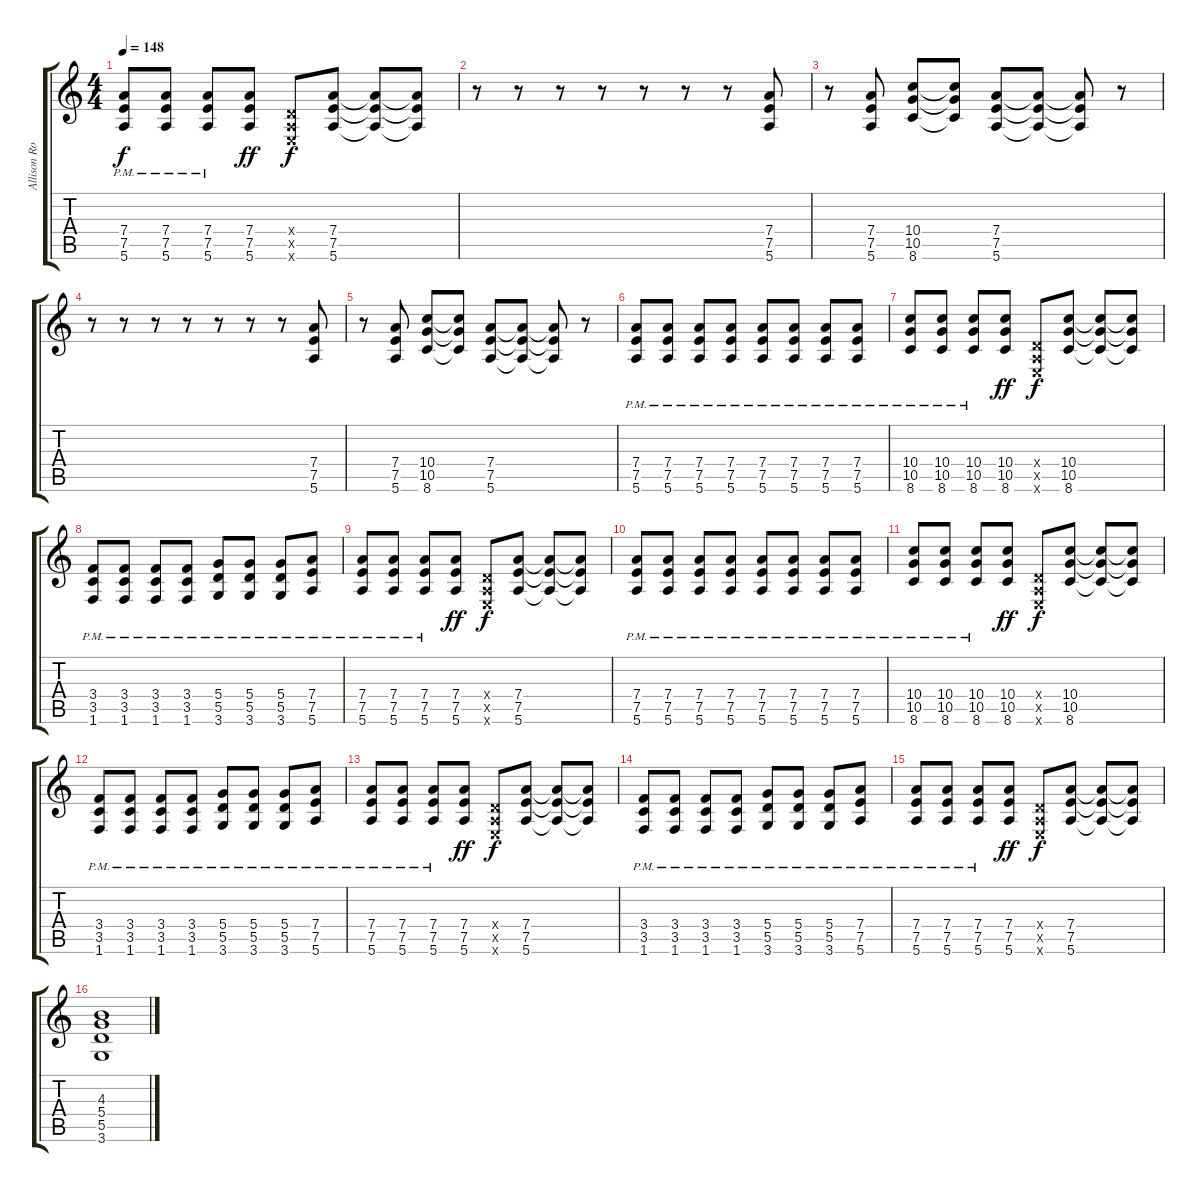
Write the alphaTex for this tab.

\track ("Allison Robertson (rythm)" "Allison Ro") {instrument overdrivenguitar}
\staff {score tabs}
\tuning (E4 B3 G3 D3 A2 E2) {hide}
\ts (4 4)
\tempo 148
\clef g2
\ks c
(7.4{pm} 7.5{pm} 5.6{pm}).8{dy f} (7.4{pm} 7.5{pm} 5.6{pm}).8 (7.4{pm} 7.5{pm} 5.6{pm}).8 (7.4 7.5 5.6).8{dy ff} (0.4{x} 0.5{x} 0.6{x}).8{dy f} (7.4 7.5 5.6).8 (7.4{t} 7.5{t} 5.6{t}).8 (7.4{t} 7.5{t} 5.6{t}).8 |
r.8 r.8 r.8 r.8 r.8 r.8 r.8 (7.4 7.5 5.6).8 |
r.8 (7.4 7.5 5.6).8 (10.4 10.5 8.6).8 (10.4{t} 10.5{t} 8.6{t}).8 (7.4 7.5 5.6).8 (7.4{t} 7.5{t} 5.6{t}).8 (7.4{t} 7.5{t} 5.6{t}).8 r.8 |
r.8 r.8 r.8 r.8 r.8 r.8 r.8 (7.4 7.5 5.6).8 |
r.8 (7.4 7.5 5.6).8 (10.4 10.5 8.6).8 (10.4{t} 10.5{t} 8.6{t}).8 (7.4 7.5 5.6).8 (7.4{t} 7.5{t} 5.6{t}).8 (7.4{t} 7.5{t} 5.6{t}).8 r.8 |
(7.4{pm} 7.5{pm} 5.6{pm}).8 (7.4{pm} 7.5{pm} 5.6{pm}).8 (7.4{pm} 7.5{pm} 5.6{pm}).8 (7.4{pm} 7.5{pm} 5.6{pm}).8 (7.4{pm} 7.5{pm} 5.6{pm}).8 (7.4{pm} 7.5{pm} 5.6{pm}).8 (7.4{pm} 7.5{pm} 5.6{pm}).8 (7.4{pm} 7.5{pm} 5.6{pm}).8 |
(10.4{pm} 10.5{pm} 8.6{pm}).8 (10.4{pm} 10.5{pm} 8.6{pm}).8 (10.4{pm} 10.5{pm} 8.6{pm}).8 (10.4 10.5 8.6).8{dy ff} (0.4{x} 0.5{x} 0.6{x}).8{dy f} (10.4 10.5 8.6).8 (10.4{t} 10.5{t} 8.6{t}).8 (10.4{t} 10.5{t} 8.6{t}).8 |
(3.4{pm} 3.5{pm} 1.6{pm}).8 (3.4{pm} 3.5{pm} 1.6{pm}).8 (3.4{pm} 3.5{pm} 1.6{pm}).8 (3.4{pm} 3.5{pm} 1.6{pm}).8 (5.4{pm} 5.5{pm} 3.6{pm}).8 (5.4{pm} 5.5{pm} 3.6{pm}).8 (5.4{pm} 5.5{pm} 3.6{pm}).8 (7.4{pm} 7.5{pm} 5.6{pm}).8 |
(7.4{pm} 7.5{pm} 5.6{pm}).8 (7.4{pm} 7.5{pm} 5.6{pm}).8 (7.4{pm} 7.5{pm} 5.6{pm}).8 (7.4 7.5 5.6).8{dy ff} (0.4{x} 0.5{x} 0.6{x}).8{dy f} (7.4 7.5 5.6).8 (7.4{t} 7.5{t} 5.6{t}).8 (7.4{t} 7.5{t} 5.6{t}).8 |
(7.4{pm} 7.5{pm} 5.6{pm}).8 (7.4{pm} 7.5{pm} 5.6{pm}).8 (7.4{pm} 7.5{pm} 5.6{pm}).8 (7.4{pm} 7.5{pm} 5.6{pm}).8 (7.4{pm} 7.5{pm} 5.6{pm}).8 (7.4{pm} 7.5{pm} 5.6{pm}).8 (7.4{pm} 7.5{pm} 5.6{pm}).8 (7.4{pm} 7.5{pm} 5.6{pm}).8 |
(10.4{pm} 10.5{pm} 8.6{pm}).8 (10.4{pm} 10.5{pm} 8.6{pm}).8 (10.4{pm} 10.5{pm} 8.6{pm}).8 (10.4 10.5 8.6).8{dy ff} (0.4{x} 0.5{x} 0.6{x}).8{dy f} (10.4 10.5 8.6).8 (10.4{t} 10.5{t} 8.6{t}).8 (10.4{t} 10.5{t} 8.6{t}).8 |
(3.4{pm} 3.5{pm} 1.6{pm}).8 (3.4{pm} 3.5{pm} 1.6{pm}).8 (3.4{pm} 3.5{pm} 1.6{pm}).8 (3.4{pm} 3.5{pm} 1.6{pm}).8 (5.4{pm} 5.5{pm} 3.6{pm}).8 (5.4{pm} 5.5{pm} 3.6{pm}).8 (5.4{pm} 5.5{pm} 3.6{pm}).8 (7.4{pm} 7.5{pm} 5.6{pm}).8 |
(7.4{pm} 7.5{pm} 5.6{pm}).8 (7.4{pm} 7.5{pm} 5.6{pm}).8 (7.4{pm} 7.5{pm} 5.6{pm}).8 (7.4 7.5 5.6).8{dy ff} (0.4{x} 0.5{x} 0.6{x}).8{dy f} (7.4 7.5 5.6).8 (7.4{t} 7.5{t} 5.6{t}).8 (7.4{t} 7.5{t} 5.6{t}).8 |
(3.4{pm} 3.5{pm} 1.6{pm}).8 (3.4{pm} 3.5{pm} 1.6{pm}).8 (3.4{pm} 3.5{pm} 1.6{pm}).8 (3.4{pm} 3.5{pm} 1.6{pm}).8 (5.4{pm} 5.5{pm} 3.6{pm}).8 (5.4{pm} 5.5{pm} 3.6{pm}).8 (5.4{pm} 5.5{pm} 3.6{pm}).8 (7.4{pm} 7.5{pm} 5.6{pm}).8 |
(7.4{pm} 7.5{pm} 5.6{pm}).8 (7.4{pm} 7.5{pm} 5.6{pm}).8 (7.4{pm} 7.5{pm} 5.6{pm}).8 (7.4 7.5 5.6).8{dy ff} (0.4{x} 0.5{x} 0.6{x}).8{dy f} (7.4 7.5 5.6).8 (7.4{t} 7.5{t} 5.6{t}).8 (7.4{t} 7.5{t} 5.6{t}).8 |
(4.3 5.4 5.5 3.6).1
